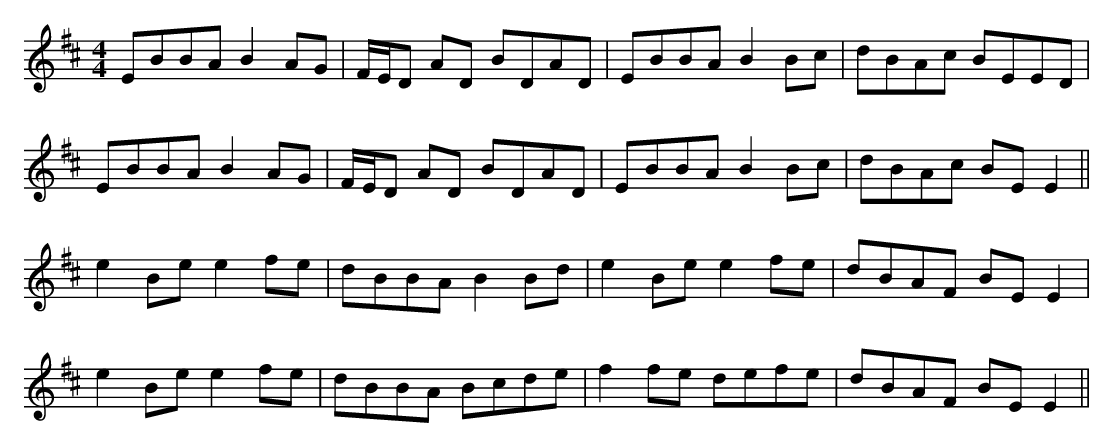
X:1
M:4/4
K:Edor
EBBA B2 AG|F/E/D AD BDAD|EBBA B2 Bc|dBAc BEED|
EBBA B2 AG|F/E/D AD BDAD|EBBA B2 Bc|dBAc BEE2||
e2 Be e2fe|dBBA B2Bd|e2 Be e2fe|dBAF BEE2|
e2 Be e2fe|dBBA Bcde|f2 fe defe|dBAF BEE2||
